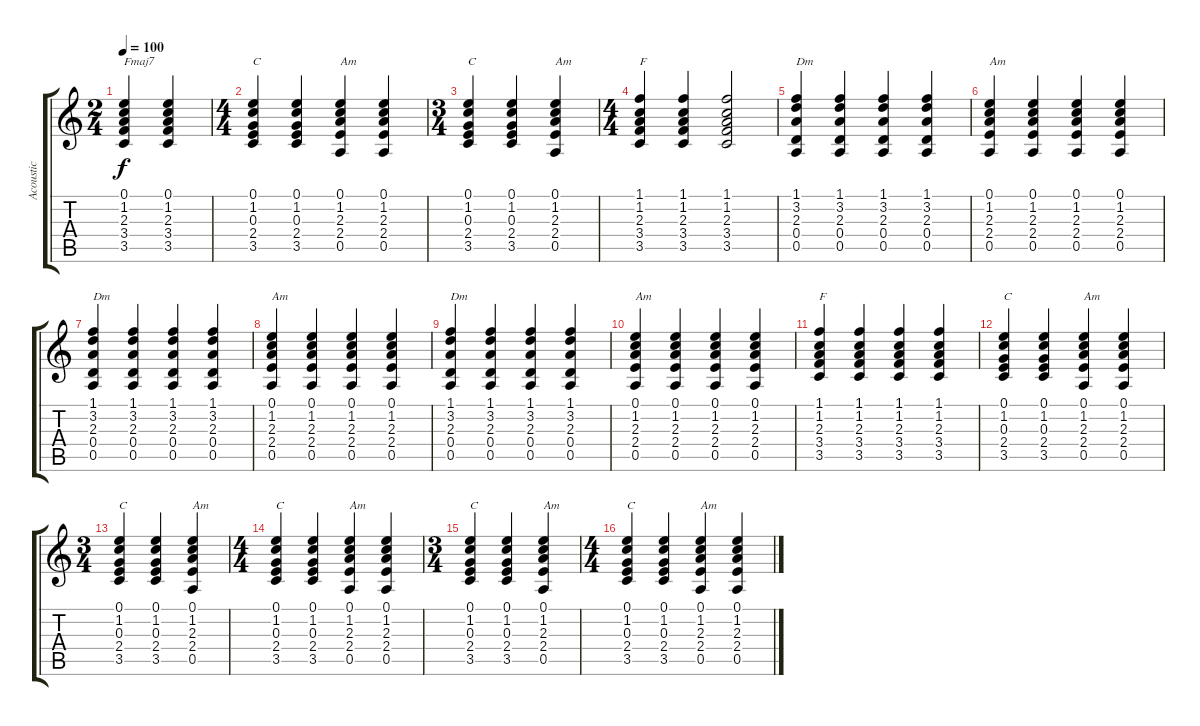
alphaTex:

\track ("Acoustic" "Acoustic") {instrument acousticguitarsteel}
\staff {score tabs}
\tuning (E4 B3 G3 D3 A2 E2) {hide}
\ts (2 4)
\tempo 100
\clef g2
\ks c
(0.1 1.2 2.3 3.4 3.5).4{txt "Fmaj7" dy f} (0.1 1.2 2.3 3.4 3.5).4 |
\ts (4 4)
(0.1 1.2 0.3 2.4 3.5).4{txt "C"} (0.1 1.2 0.3 2.4 3.5).4 (0.1 1.2 2.3 2.4 0.5).4{txt "Am"} (0.1 1.2 2.3 2.4 0.5).4 |
\ts (3 4)
(0.1 1.2 0.3 2.4 3.5).4{txt "C"} (0.1 1.2 0.3 2.4 3.5).4 (0.1 1.2 2.3 2.4 0.5).4{txt "Am"} |
\ts (4 4)
(1.1 1.2 2.3 3.4 3.5).4{txt "F"} (1.1 1.2 2.3 3.4 3.5).4 (1.1 1.2 2.3 3.4 3.5).2 |
(1.1 3.2 2.3 0.4 0.5).4{txt "Dm"} (1.1 3.2 2.3 0.4 0.5).4 (1.1 3.2 2.3 0.4 0.5).4 (1.1 3.2 2.3 0.4 0.5).4 |
(0.1 1.2 2.3 2.4 0.5).4{txt "Am"} (0.1 1.2 2.3 2.4 0.5).4 (0.1 1.2 2.3 2.4 0.5).4 (0.1 1.2 2.3 2.4 0.5).4 |
(1.1 3.2 2.3 0.4 0.5).4{txt "Dm"} (1.1 3.2 2.3 0.4 0.5).4 (1.1 3.2 2.3 0.4 0.5).4 (1.1 3.2 2.3 0.4 0.5).4 |
(0.1 1.2 2.3 2.4 0.5).4{txt "Am"} (0.1 1.2 2.3 2.4 0.5).4 (0.1 1.2 2.3 2.4 0.5).4 (0.1 1.2 2.3 2.4 0.5).4 |
(1.1 3.2 2.3 0.4 0.5).4{txt "Dm"} (1.1 3.2 2.3 0.4 0.5).4 (1.1 3.2 2.3 0.4 0.5).4 (1.1 3.2 2.3 0.4 0.5).4 |
(0.1 1.2 2.3 2.4 0.5).4{txt "Am"} (0.1 1.2 2.3 2.4 0.5).4 (0.1 1.2 2.3 2.4 0.5).4 (0.1 1.2 2.3 2.4 0.5).4 |
(1.1 1.2 2.3 3.4 3.5).4{txt "F"} (1.1 1.2 2.3 3.4 3.5).4 (1.1 1.2 2.3 3.4 3.5).4 (1.1 1.2 2.3 3.4 3.5).4 |
(0.1 1.2 0.3 2.4 3.5).4{txt "C"} (0.1 1.2 0.3 2.4 3.5).4 (0.1 1.2 2.3 2.4 0.5).4{txt "Am"} (0.1 1.2 2.3 2.4 0.5).4 |
\ts (3 4)
(0.1 1.2 0.3 2.4 3.5).4{txt "C"} (0.1 1.2 0.3 2.4 3.5).4 (0.1 1.2 2.3 2.4 0.5).4{txt "Am"} |
\ts (4 4)
(0.1 1.2 0.3 2.4 3.5).4{txt "C"} (0.1 1.2 0.3 2.4 3.5).4 (0.1 1.2 2.3 2.4 0.5).4{txt "Am"} (0.1 1.2 2.3 2.4 0.5).4 |
\ts (3 4)
(0.1 1.2 0.3 2.4 3.5).4{txt "C"} (0.1 1.2 0.3 2.4 3.5).4 (0.1 1.2 2.3 2.4 0.5).4{txt "Am"} |
\ts (4 4)
(0.1 1.2 0.3 2.4 3.5).4{txt "C"} (0.1 1.2 0.3 2.4 3.5).4 (0.1 1.2 2.3 2.4 0.5).4{txt "Am"} (0.1 1.2 2.3 2.4 0.5).4
